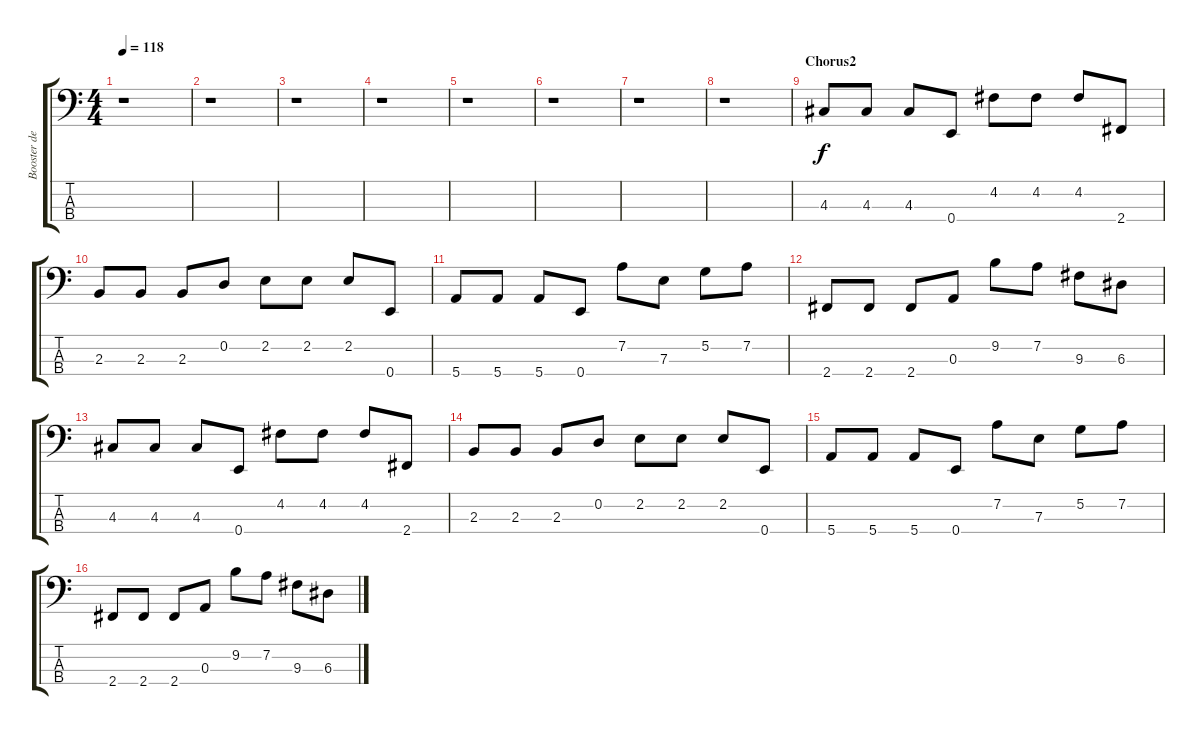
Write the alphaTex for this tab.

\track ("Booster del Bajo" "Booster de") {instrument electricbassfinger}
\staff {score tabs}
\tuning (G2 D2 A1 E1) {hide}
\ts (4 4)
\tempo 118
\clef f4
\ks c
r.1{dy f} |
r.1 |
r.1 |
r.1 |
r.1 |
r.1 |
r.1 |
r.1 |
\section ("" "Chorus2")
4.3.8 4.3.8 4.3.8 0.4.8 4.2.8 4.2.8 4.2.8 2.4.8 |
2.3.8 2.3.8 2.3.8 0.2.8 2.2.8 2.2.8 2.2.8 0.4.8 |
5.4.8 5.4.8 5.4.8 0.4.8 7.2.8 7.3.8 5.2.8 7.2.8 |
2.4.8 2.4.8 2.4.8 0.3.8 9.2.8 7.2.8 9.3.8 6.3.8 |
4.3.8 4.3.8 4.3.8 0.4.8 4.2.8 4.2.8 4.2.8 2.4.8 |
2.3.8 2.3.8 2.3.8 0.2.8 2.2.8 2.2.8 2.2.8 0.4.8 |
5.4.8 5.4.8 5.4.8 0.4.8 7.2.8 7.3.8 5.2.8 7.2.8 |
2.4.8 2.4.8 2.4.8 0.3.8 9.2.8 7.2.8 9.3.8 6.3.8
